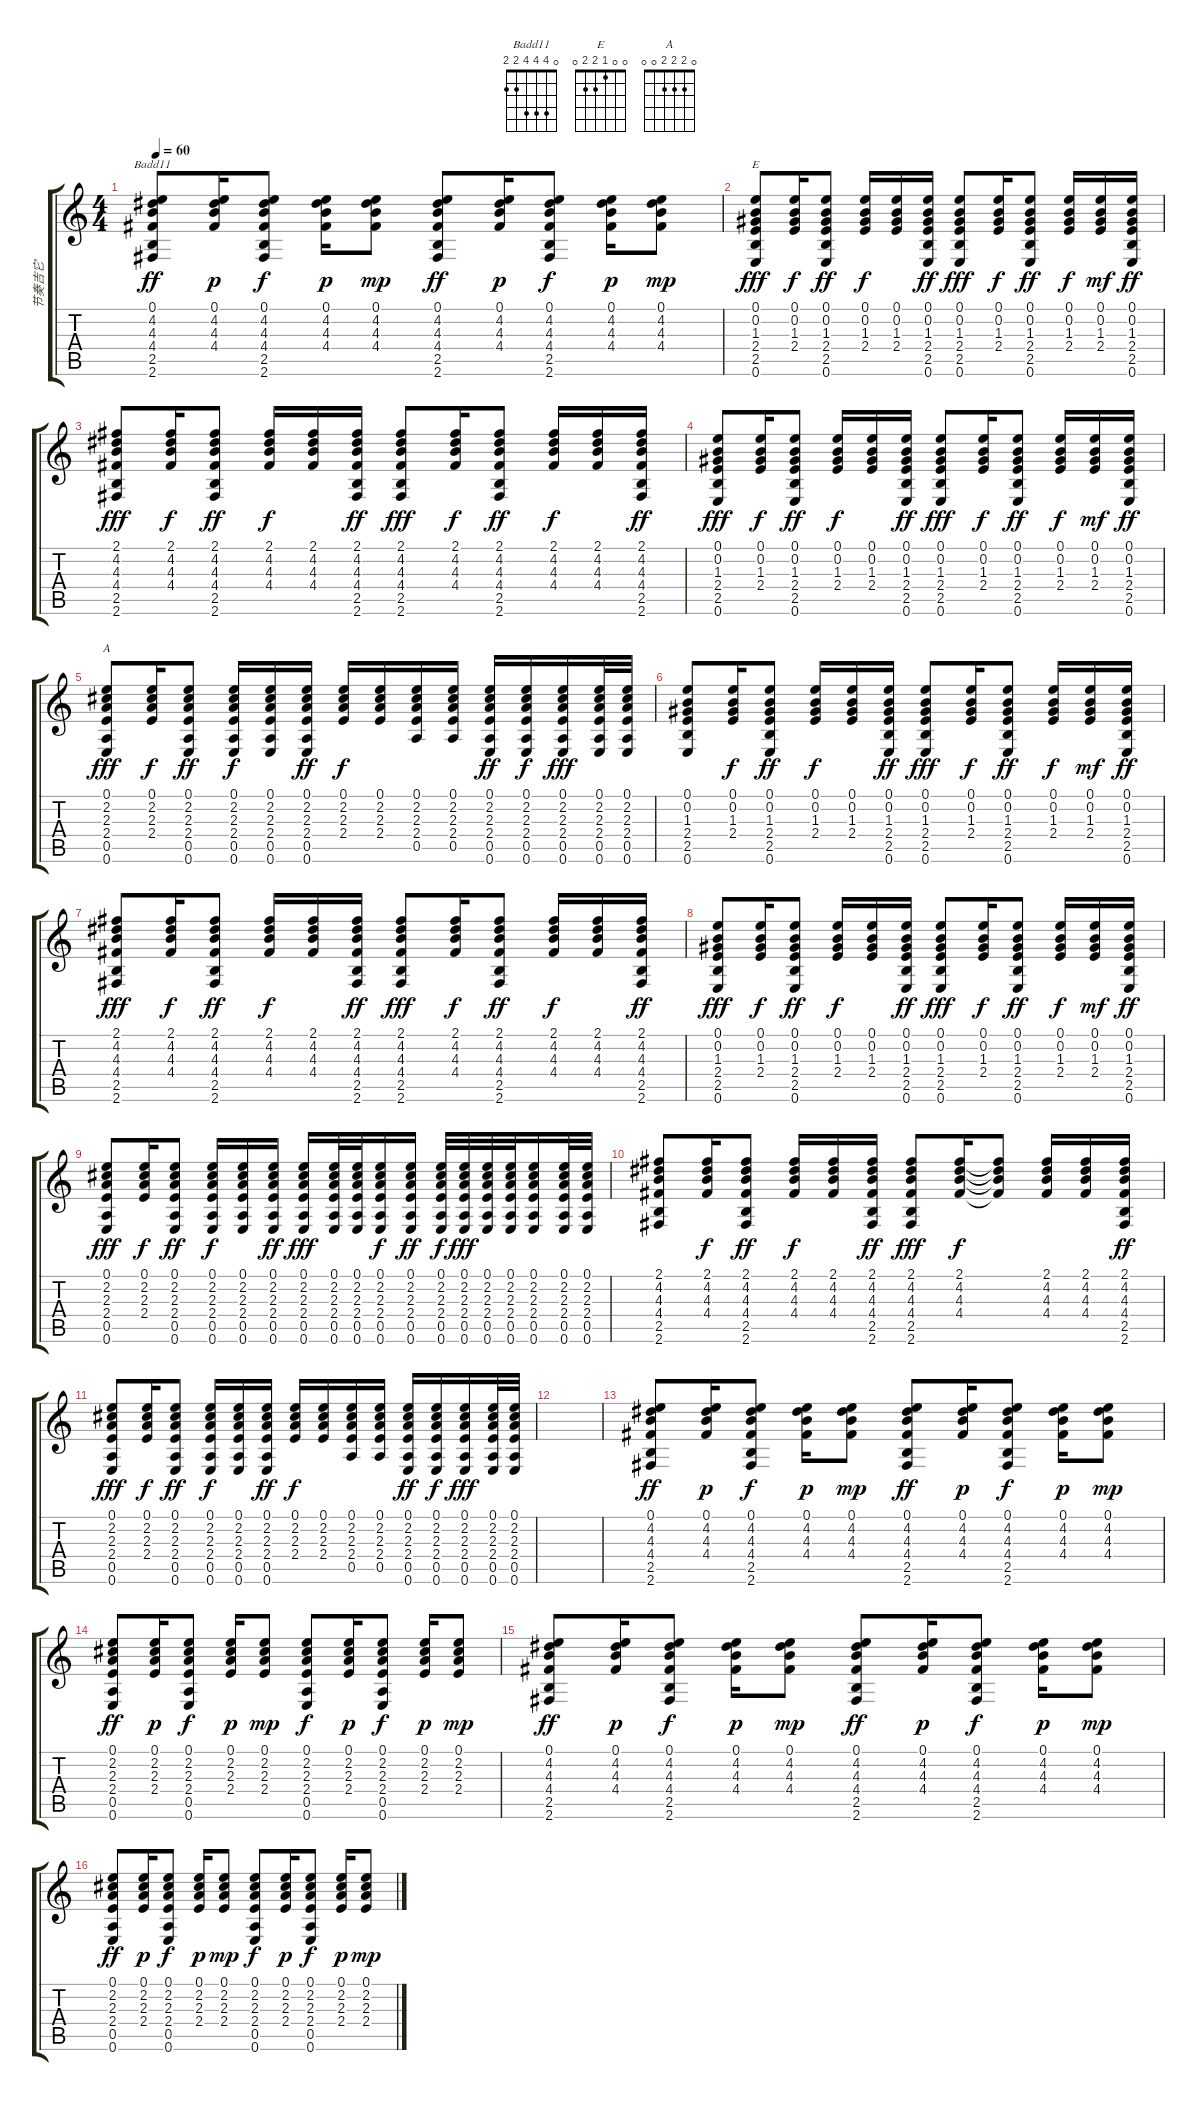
\track ("节奏吉它" "节奏吉它") {instrument acousticguitarnylon}
\staff {score tabs}
\tuning (E4 B3 G3 D3 A2 E2) {hide}
\chord ("Badd11" 0 4 4 4 2 2)
\chord ("E" 0 0 1 2 2 0)
\chord ("A" 0 2 2 2 0 0)
\ts (4 4)
\tempo 60
\clef g2
\ks c
(0.1 4.2 4.3 4.4 2.5 2.6).8{ch "Badd11" dy ff} (0.1 4.2 4.3 4.4).16{dy p} (0.1 4.2 4.3 4.4 2.5 2.6).8{dy f} (0.1 4.2 4.3 4.4).16{dy p} (0.1 4.2 4.3 4.4).8{dy mp} (0.1 4.2 4.3 4.4 2.5 2.6).8{dy ff} (0.1 4.2 4.3 4.4).16{dy p} (0.1 4.2 4.3 4.4 2.5 2.6).8{dy f} (0.1 4.2 4.3 4.4).16{dy p} (0.1 4.2 4.3 4.4).8{dy mp} |
(0.1 0.2 1.3 2.4 2.5 0.6).8{ch "E" dy fff} (0.1 0.2 1.3 2.4).16{dy f} (0.1 0.2 1.3 2.4 2.5 0.6).8{dy ff} (0.1 0.2 1.3 2.4).16{dy f} (0.1 0.2 1.3 2.4).16 (0.1 0.2 1.3 2.4 2.5 0.6).16{dy ff} (0.1 0.2 1.3 2.4 2.5 0.6).8{dy fff} (0.1 0.2 1.3 2.4).16{dy f} (0.1 0.2 1.3 2.4 2.5 0.6).8{dy ff} (0.1 0.2 1.3 2.4).16{dy f} (0.1 0.2 1.3 2.4).16{dy mf} (0.1 0.2 1.3 2.4 2.5 0.6).16{dy ff} |
(2.1 4.2 4.3 4.4 2.5 2.6).8{dy fff} (2.1 4.2 4.3 4.4).16{dy f} (2.1 4.2 4.3 4.4 2.5 2.6).8{dy ff} (2.1 4.2 4.3 4.4).16{dy f} (2.1 4.2 4.3 4.4).16 (2.1 4.2 4.3 4.4 2.5 2.6).16{dy ff} (2.1 4.2 4.3 4.4 2.5 2.6).8{dy fff} (2.1 4.2 4.3 4.4).16{dy f} (2.1 4.2 4.3 4.4 2.5 2.6).8{dy ff} (2.1 4.2 4.3 4.4).16{dy f} (2.1 4.2 4.3 4.4).16 (2.1 4.2 4.3 4.4 2.5 2.6).16{dy ff} |
(0.1 0.2 1.3 2.4 2.5 0.6).8{dy fff} (0.1 0.2 1.3 2.4).16{dy f} (0.1 0.2 1.3 2.4 2.5 0.6).8{dy ff} (0.1 0.2 1.3 2.4).16{dy f} (0.1 0.2 1.3 2.4).16 (0.1 0.2 1.3 2.4 2.5 0.6).16{dy ff} (0.1 0.2 1.3 2.4 2.5 0.6).8{dy fff} (0.1 0.2 1.3 2.4).16{dy f} (0.1 0.2 1.3 2.4 2.5 0.6).8{dy ff} (0.1 0.2 1.3 2.4).16{dy f} (0.1 0.2 1.3 2.4).16{dy mf} (0.1 0.2 1.3 2.4 2.5 0.6).16{dy ff} |
(0.1 2.2 2.3 2.4 0.5 0.6).8{ch "A" dy fff} (0.1 2.2 2.3 2.4).16{dy f} (0.1 2.2 2.3 2.4 0.5 0.6).8{dy ff} (0.1 2.2 2.3 2.4 0.5 0.6).16{dy f} (0.1 2.2 2.3 2.4 0.5 0.6).16 (0.1 2.2 2.3 2.4 0.5 0.6).16{dy ff} (0.1 2.2 2.3 2.4).16{dy f} (0.1 2.2 2.3 2.4).16 (0.1 2.2 2.3 2.4 0.5).16 (0.1 2.2 2.3 2.4 0.5).16 (0.1 2.2 2.3 2.4 0.5 0.6).16{dy ff} (0.1 2.2 2.3 2.4 0.5 0.6).16{dy f} (0.1 2.2 2.3 2.4 0.5 0.6).16{dy fff} (0.1 2.2 2.3 2.4 0.5 0.6).32 (0.1 2.2 2.3 2.4 0.5 0.6).32 |
(0.1 0.2 1.3 2.4 2.5 0.6).8 (0.1 0.2 1.3 2.4).16{dy f} (0.1 0.2 1.3 2.4 2.5 0.6).8{dy ff} (0.1 0.2 1.3 2.4).16{dy f} (0.1 0.2 1.3 2.4).16 (0.1 0.2 1.3 2.4 2.5 0.6).16{dy ff} (0.1 0.2 1.3 2.4 2.5 0.6).8{dy fff} (0.1 0.2 1.3 2.4).16{dy f} (0.1 0.2 1.3 2.4 2.5 0.6).8{dy ff} (0.1 0.2 1.3 2.4).16{dy f} (0.1 0.2 1.3 2.4).16{dy mf} (0.1 0.2 1.3 2.4 2.5 0.6).16{dy ff} |
(2.1 4.2 4.3 4.4 2.5 2.6).8{dy fff} (2.1 4.2 4.3 4.4).16{dy f} (2.1 4.2 4.3 4.4 2.5 2.6).8{dy ff} (2.1 4.2 4.3 4.4).16{dy f} (2.1 4.2 4.3 4.4).16 (2.1 4.2 4.3 4.4 2.5 2.6).16{dy ff} (2.1 4.2 4.3 4.4 2.5 2.6).8{dy fff} (2.1 4.2 4.3 4.4).16{dy f} (2.1 4.2 4.3 4.4 2.5 2.6).8{dy ff} (2.1 4.2 4.3 4.4).16{dy f} (2.1 4.2 4.3 4.4).16 (2.1 4.2 4.3 4.4 2.5 2.6).16{dy ff} |
(0.1 0.2 1.3 2.4 2.5 0.6).8{dy fff} (0.1 0.2 1.3 2.4).16{dy f} (0.1 0.2 1.3 2.4 2.5 0.6).8{dy ff} (0.1 0.2 1.3 2.4).16{dy f} (0.1 0.2 1.3 2.4).16 (0.1 0.2 1.3 2.4 2.5 0.6).16{dy ff} (0.1 0.2 1.3 2.4 2.5 0.6).8{dy fff} (0.1 0.2 1.3 2.4).16{dy f} (0.1 0.2 1.3 2.4 2.5 0.6).8{dy ff} (0.1 0.2 1.3 2.4).16{dy f} (0.1 0.2 1.3 2.4).16{dy mf} (0.1 0.2 1.3 2.4 2.5 0.6).16{dy ff} |
(0.1 2.2 2.3 2.4 0.5 0.6).8{dy fff} (0.1 2.2 2.3 2.4).16{dy f} (0.1 2.2 2.3 2.4 0.5 0.6).8{dy ff} (0.1 2.2 2.3 2.4 0.5 0.6).16{dy f} (0.1 2.2 2.3 2.4 0.5 0.6).16 (0.1 2.2 2.3 2.4 0.5 0.6).16{dy ff} (0.1 2.2 2.3 2.4 0.5 0.6).16{dy fff} (0.1 2.2 2.3 2.4 0.5 0.6).32 (0.1 2.2 2.3 2.4 0.5 0.6).32 (0.1 2.2 2.3 2.4 0.5 0.6).16{dy f} (0.1 2.2 2.3 2.4 0.5 0.6).16{dy ff} (0.1 2.2 2.3 2.4 0.5 0.6).32{dy f} (0.1 2.2 2.3 2.4 0.5 0.6).32{dy fff} (0.1 2.2 2.3 2.4 0.5 0.6).32 (0.1 2.2 2.3 2.4 0.5 0.6).32 (0.1 2.2 2.3 2.4 0.5 0.6).16 (0.1 2.2 2.3 2.4 0.5 0.6).32 (0.1 2.2 2.3 2.4 0.5 0.6).32 |
(2.1 4.2 4.3 4.4 2.5 2.6).8 (2.1 4.2 4.3 4.4).16{dy f} (2.1 4.2 4.3 4.4 2.5 2.6).8{dy ff} (2.1 4.2 4.3 4.4).16{dy f} (2.1 4.2 4.3 4.4).16 (2.1 4.2 4.3 4.4 2.5 2.6).16{dy ff} (2.1 4.2 4.3 4.4 2.5 2.6).8{dy fff} (2.1 4.2 4.3 4.4).16{dy f} (2.1{t} 4.2{t} 4.3{t} 4.4{t}).8 (2.1 4.2 4.3 4.4).16 (2.1 4.2 4.3 4.4).16 (2.1 4.2 4.3 4.4 2.5 2.6).16{dy ff} |
(0.1 2.2 2.3 2.4 0.5 0.6).8{dy fff} (0.1 2.2 2.3 2.4).16{dy f} (0.1 2.2 2.3 2.4 0.5 0.6).8{dy ff} (0.1 2.2 2.3 2.4 0.5 0.6).16{dy f} (0.1 2.2 2.3 2.4 0.5 0.6).16 (0.1 2.2 2.3 2.4 0.5 0.6).16{dy ff} (0.1 2.2 2.3 2.4).16{dy f} (0.1 2.2 2.3 2.4).16 (0.1 2.2 2.3 2.4 0.5).16 (0.1 2.2 2.3 2.4 0.5).16 (0.1 2.2 2.3 2.4 0.5 0.6).16{dy ff} (0.1 2.2 2.3 2.4 0.5 0.6).16{dy f} (0.1 2.2 2.3 2.4 0.5 0.6).16{dy fff} (0.1 2.2 2.3 2.4 0.5 0.6).32 (0.1 2.2 2.3 2.4 0.5 0.6).32 |
|
(0.1 4.2 4.3 4.4 2.5 2.6).8{dy ff} (0.1 4.2 4.3 4.4).16{dy p} (0.1 4.2 4.3 4.4 2.5 2.6).8{dy f} (0.1 4.2 4.3 4.4).16{dy p} (0.1 4.2 4.3 4.4).8{dy mp} (0.1 4.2 4.3 4.4 2.5 2.6).8{dy ff} (0.1 4.2 4.3 4.4).16{dy p} (0.1 4.2 4.3 4.4 2.5 2.6).8{dy f} (0.1 4.2 4.3 4.4).16{dy p} (0.1 4.2 4.3 4.4).8{dy mp} |
(0.1 2.2 2.3 2.4 0.5 0.6).8{dy ff} (0.1 2.2 2.3 2.4).16{dy p} (0.1 2.2 2.3 2.4 0.5 0.6).8{dy f} (0.1 2.2 2.3 2.4).16{dy p} (0.1 2.2 2.3 2.4).8{dy mp} (0.1 2.2 2.3 2.4 0.5 0.6).8{dy f} (0.1 2.2 2.3 2.4).16{dy p} (0.1 2.2 2.3 2.4 0.5 0.6).8{dy f} (0.1 2.2 2.3 2.4).16{dy p} (0.1 2.2 2.3 2.4).8{dy mp} |
(0.1 4.2 4.3 4.4 2.5 2.6).8{dy ff} (0.1 4.2 4.3 4.4).16{dy p} (0.1 4.2 4.3 4.4 2.5 2.6).8{dy f} (0.1 4.2 4.3 4.4).16{dy p} (0.1 4.2 4.3 4.4).8{dy mp} (0.1 4.2 4.3 4.4 2.5 2.6).8{dy ff} (0.1 4.2 4.3 4.4).16{dy p} (0.1 4.2 4.3 4.4 2.5 2.6).8{dy f} (0.1 4.2 4.3 4.4).16{dy p} (0.1 4.2 4.3 4.4).8{dy mp} |
(0.1 2.2 2.3 2.4 0.5 0.6).8{dy ff} (0.1 2.2 2.3 2.4).16{dy p} (0.1 2.2 2.3 2.4 0.5 0.6).8{dy f} (0.1 2.2 2.3 2.4).16{dy p} (0.1 2.2 2.3 2.4).8{dy mp} (0.1 2.2 2.3 2.4 0.5 0.6).8{dy f} (0.1 2.2 2.3 2.4).16{dy p} (0.1 2.2 2.3 2.4 0.5 0.6).8{dy f} (0.1 2.2 2.3 2.4).16{dy p} (0.1 2.2 2.3 2.4).8{dy mp}
